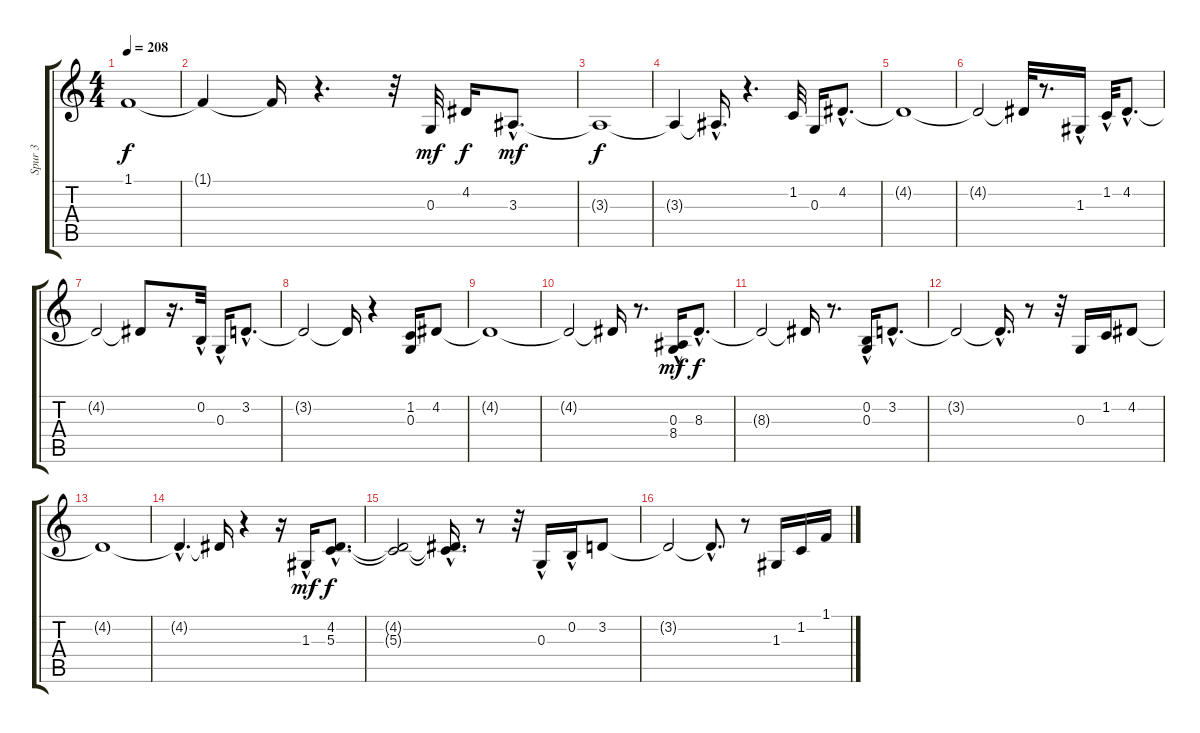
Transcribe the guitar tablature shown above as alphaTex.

\track ("Spur 3" "Spur 3") {instrument acousticgrandpiano}
\staff {score tabs}
\tuning (E4 B3 G3 D3 A2 E2) {hide}
\ts (4 4)
\tempo 208
\clef g2
\ks c
1.1{t}.1{dy f} |
1.1{t}.4 1.1{t}.16 r.4{d} r.32 0.3.32{dy mf} 4.2.16{dy f} 3.3{hac}.8{d dy mf} |
3.3{t}.1{dy f} |
3.3{t}.4 3.3{hac t}.16{d} r.4{d} 1.2.32 0.3.16 4.2{hac}.8{d} |
4.2{t}.1 |
4.2{t}.2 4.2{t}.32 r.8{d} 1.3{hac}.16 1.2{hac}.32 4.2{hac}.8{d} |
4.2{t}.2 4.2{t}.8 r.16{d} 0.2{hac}.32 0.3{hac}.16 3.2{hac}.8{d} |
3.2{t}.2 3.2{t}.16 r.4 (1.2 0.3).16{instrument electricguitarclean} 4.2.8 |
4.2{t}.1 |
4.2{t}.2 4.2{t}.16 r.8{d} (0.3{hac} 8.4{hac}).16{dy mf} 8.3{hac}.8{d dy f} |
8.3{t}.2 8.3{t}.16 r.8{d} (0.2{hac} 0.3{hac}).16 3.2{hac}.8{d} |
3.2{t}.2 3.2{hac t}.16{d} r.8 r.32 0.3.16 1.2.16 4.2.8 |
4.2{t}.1 |
4.2{hac t}.4{d} 4.2{t}.16 r.4 r.16 1.3{hac}.16{dy mf} (4.2{hac} 5.3{hac}).8{d dy f} |
(4.2{t} 5.3{t}).2 (4.2{hac t} 5.3{t}).16{d} r.8 r.32 0.3{hac}.16 0.2{hac}.16 3.2.8 |
3.2{t}.2 3.2{hac t}.8{d} r.8 1.3.16 1.2.16 1.1.16
